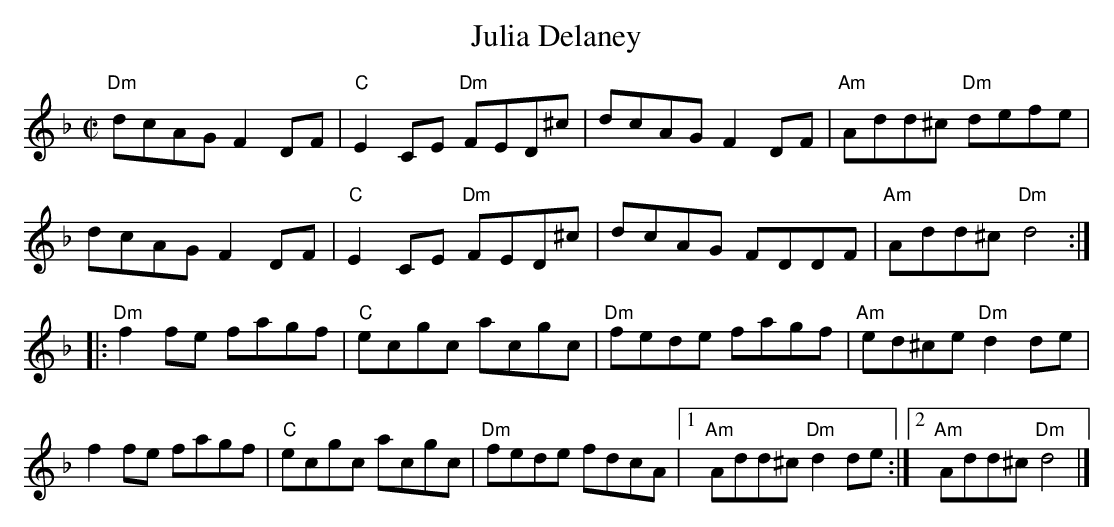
X:1
T:Julia Delaney
M:C|
Q:180
K:Dm
"Dm"dcAG F2 DF|"C"E2 CE "Dm"FED^c|dcAG F2 DF|"Am"Add^c "Dm"defe|
dcAG F2DF|"C"E2 CE "Dm"FED^c|dcAG FDDF|"Am"Add^c"Dm"d4:|
|:"Dm"f2fe fagf|"C"ecgc acgc |"Dm"fede fagf|"Am"ed^ce "Dm"d2 de|
f2fe fagf|"C"ecgc acgc |"Dm"fede fdcA|1"Am"Add^c "Dm"d2de:|2"Am"Add^c "Dm"d4|]
